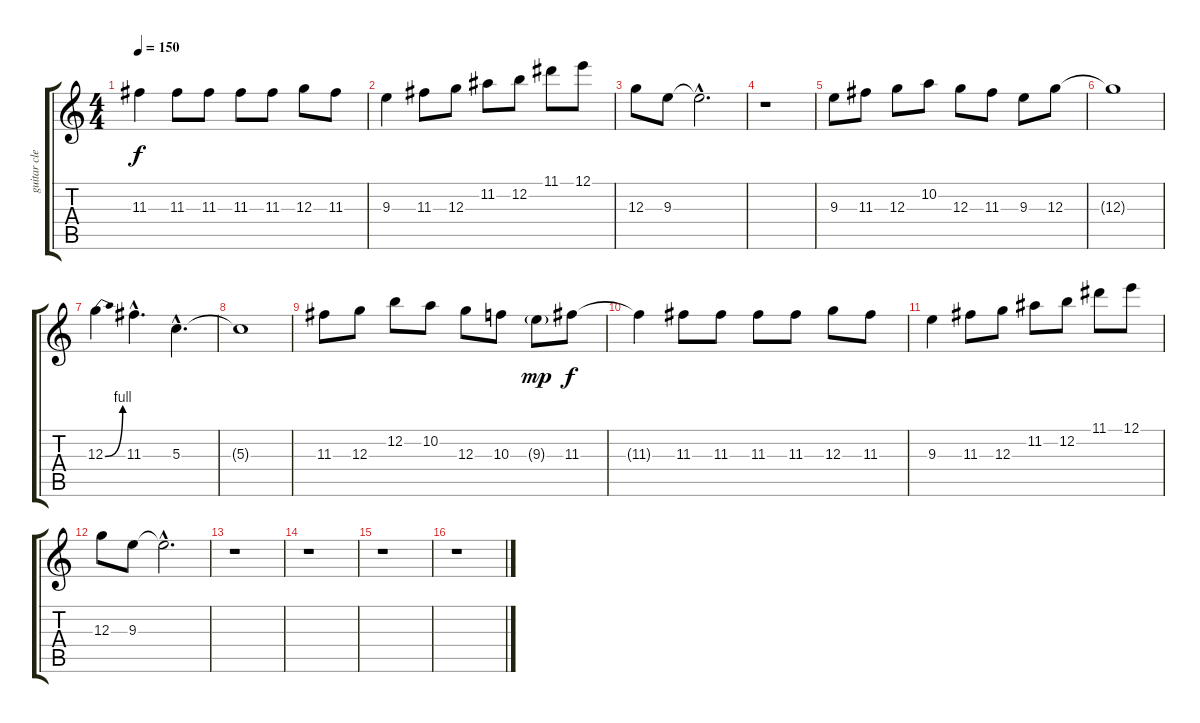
\track ("guitar clean" "guitar cle") {instrument electricguitarclean}
\staff {score tabs}
\tuning (E4 B3 G3 D3 A2 E2) {hide}
\ts (4 4)
\tempo 150
\clef g2
\ks c
11.3{t}.4{dy f} 11.3.8 11.3.8 11.3.8 11.3.8 12.3.8 11.3.8 |
9.3.4 11.3.8 12.3.8 11.2.8 12.2.8 11.1.8 12.1.8 |
12.3.8 9.3.8 9.3{hac t}.2{d} |
r.1 |
9.3.8 11.3.8 12.3.8 10.2.8 12.3.8 11.3.8 9.3.8 12.3.8 |
12.3{t}.1 |
12.3{be (bend 0 0 60 4)}.4 11.3{hac}.4{d} 5.3{hac}.4{d} |
5.3{t}.1 |
11.3.8 12.3.8 12.2.8 10.2.8 12.3.8 10.3.8 9.3{g}.8{dy mp} 11.3.8{dy f} |
11.3{t}.4 11.3.8 11.3.8 11.3.8 11.3.8 12.3.8 11.3.8 |
9.3.4 11.3.8 12.3.8 11.2.8 12.2.8 11.1.8 12.1.8 |
12.3.8 9.3.8 9.3{hac t}.2{d} |
r.1 |
r.1 |
r.1 |
r.1
